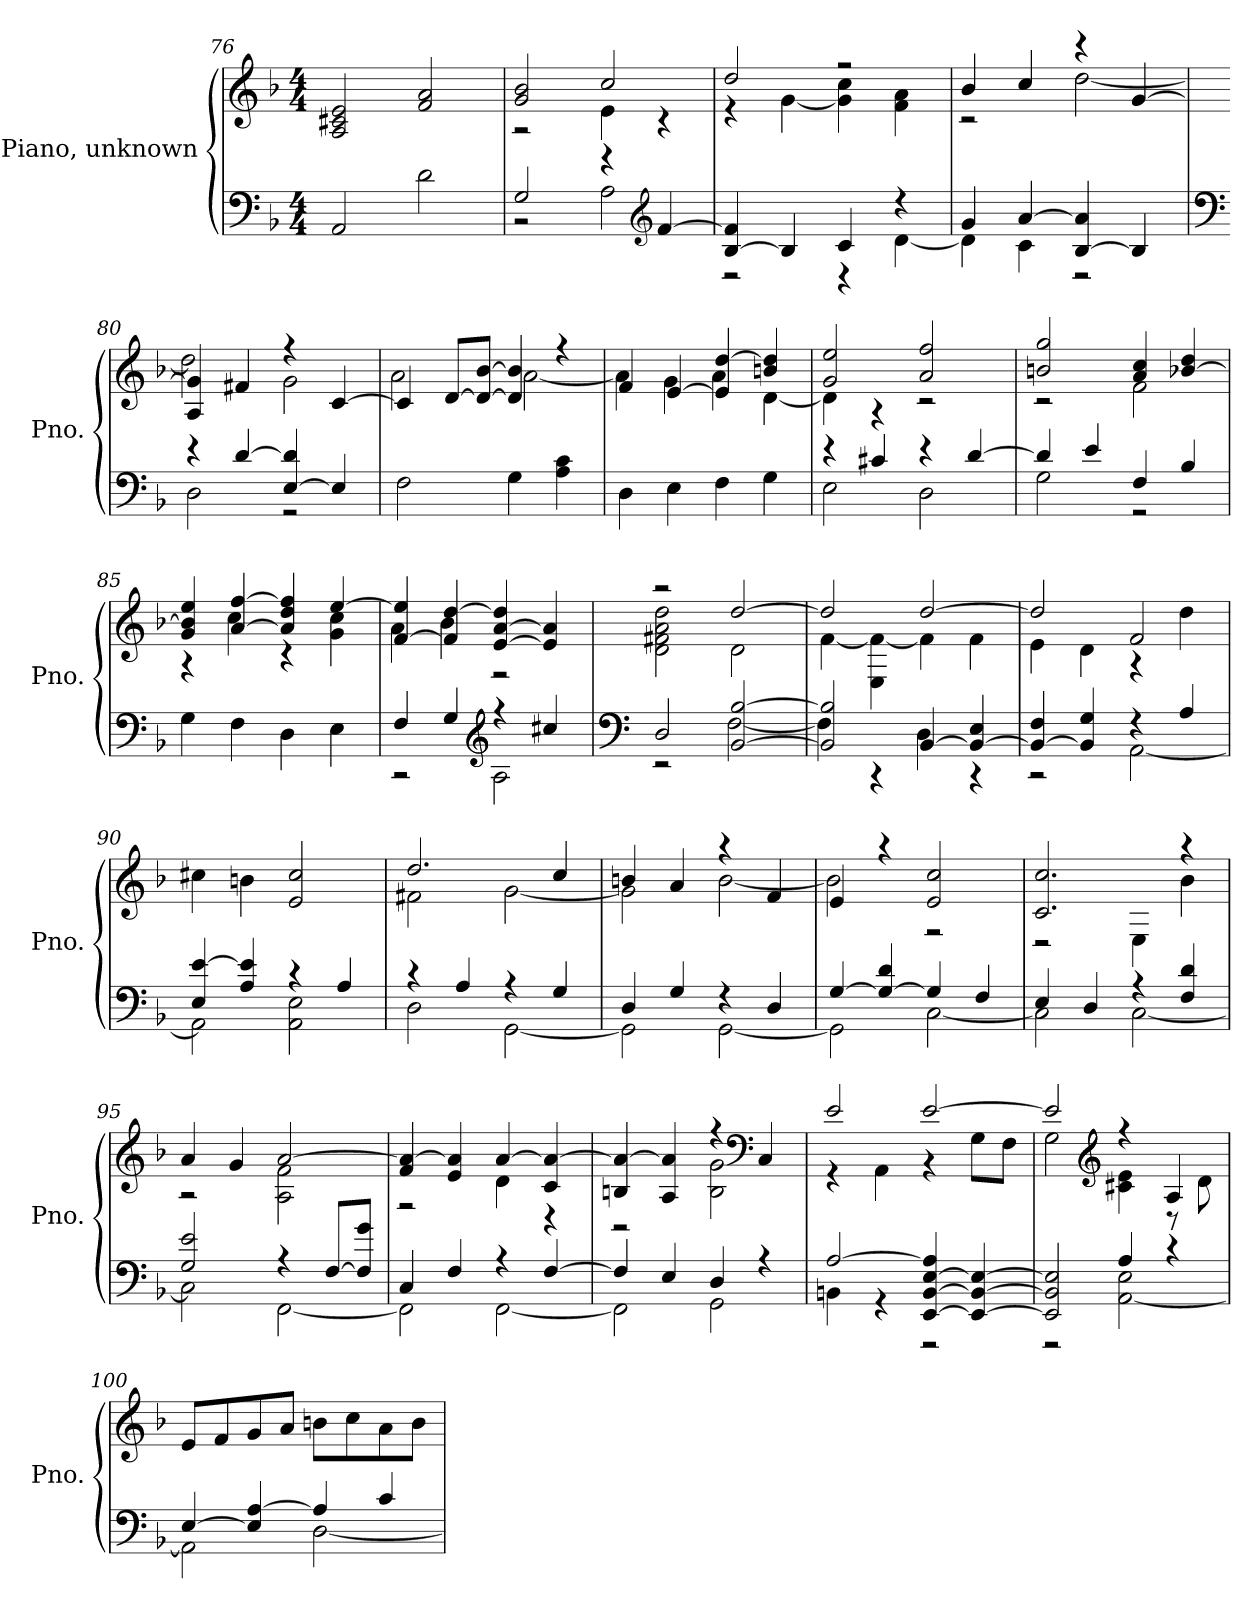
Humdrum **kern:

**kern	**kern
*part1	*part1
*staff2	*staff1
*I"Piano, unknown	*
*I'Pno.	*
*clefF4	*clefG2
*k[b-]	*k[b-]
*M4/4	*M4/4
=76	=76
2AA/	2A/ 2c#X/ 2e/
2d\	2f/ 2a/
=77	=77
*^	*^
2G/	2r	2g/ 2b-/	2r
4r	2A\	2cc/	4e\
*clefG2	*	*	*
[4f/	.	.	4r
=78	=78	=78	=78
[4B-/ 4f/]	2r	2dd/	4r
4B-/]	.	.	[4g\
4c/	4r	2r	4g\] 4cc\
4r	[4d\	.	4f\ 4a\
=79	=79	=79	=79
4g/	4d\]	4b-/	2r
[4a/	4c\	4cc/	.
[4B-/ 4a/]	2r	4r	[2dd\
4B-/]	.	[4g/	.
=80	=80	=80	=80
*clefF4	*	*	*
4r	2D\	4A/ 4g/]	2dd\]
[4d/	.	4f#X/	.
[4E/ 4d/]	2r	4r	2g\
4E/]	.	[4c/	.
*v	*v	*	*
!!LO:LB:g=z	!!
=81	=81	=81
2F\	4c/]	2a\
.	[8d/L	.
.	8d/_ [8b-/J	.
4G\	4d/] 4b-/]	[2a\
4A\ 4c\	4r	.
=82	=82	=82
4D\	4f/	4a\]
4E\	[4e/	4g\
4F\	4e/] [4dd/	4a\
4G\	4bn/ 4dd/]	[4d\
=83	=83	=83
*^	*	*
4r	2E\	2g/ 2ee/	4d\]
4c#X/	.	.	4r
4r	2D\	2a/ 2ff/	2r
[4d/	.	.	.
=84	=84	=84	=84
4d/]	2G\	2bn/ 2gg/	2r
4e/	.	.	.
4F/	2r	4a/ 4cc/	2f\
4B-/	.	[4b-X/ 4dd/	.
*v	*v	*	*
=85	=85	=85
4G\	4g/ 4b-/] 4ee/	4r
4F\	[4a/ [4ff/	4cc\
4D\	4a/] 4dd/ 4ff/]	4r
4E\	[4ee/	4g\ 4cc\
=86	=86	=86
*^	*	*
4F/	2r	[4f/ 4ee/]	4a\
4G/	.	4f/] [4dd/	4b-\
*clefG2	*	*	*
4r	2A\	[4e/ [4a/ 4dd/]	2r
4cc#X/	.	4e/] 4a/]	.
!!LO:LB:g=z	!!
=87	=87	=87	=87
*clefF4	*	*	*
2D/	2r	2r	2d\ 2f#X\ 2a\ 2dd\
[2BB-/ [2B-/	[2F\	[2dd/	2d\
=88	=88	=88	=88
2BB-/] 2B-/]	4F\]	2dd/]	[4f\
.	4r	.	4E\ 4f\_
[4BB-/	4D\	[2dd/	4f\]
4BB-/_ 4E/	4r	.	4f\
=89	=89	=89	=89
4BB-/_ 4F/	2r	2dd/]	4e\
4BB-/] 4G/	.	.	4d\
4r	[2AA\	2f/	4r
4A/	.	.	4dd\
*	*	*v	*v
=90	=90	=90
4E/ [4e/	2AA\]	4cc#X\
4A/ 4e/]	.	4bn\
4r	2AA\ 2E\	2e/ 2cc#/
4A/	.	.
=91	=91	=91
*	*	*^
4r	2D\	2.dd/	2f#X\
4A/	.	.	.
4r	[2GG\	.	[2g\
4G/	.	4cc/	.
=92	=92	=92	=92
4D/	2GG\]	4bn/	2g\]
4G/	.	4a/	.
4r	[2GG\	4r	[2b\
4D/	.	4f/	.
=93	=93	=93	=93
[4G/	2GG\]	4e/	2b\]
4G/_ 4d/	.	4r	.
4G/]	[2C\	2e/ 2cc/	2r
4F/	.	.	.
!!LO:LB:g=z	!!
=94	=94	=94	=94
4E/	2C\]	2.c/ 2.cc/	2r
4D/	.	.	.
4r	[2C\	.	4E\
4F/ 4d/	.	4r	4b-\
=95	=95	=95	=95
2G/ 2e/	2C\]	4a/	2r
.	.	4g/	.
4r	[2FF\	[2a/	2A\ 2f\
[8F/L	.	.	.
8F/] 8g/J	.	.	.
=96	=96	=96	=96
4C/	2FF\]	4f/ 4a/_	2r
4F/	.	4e/ 4a/]	.
4r	[2FF\	[4a/	4d\
[4F/	.	4c/ 4a/_	4r
=97	=97	=97	=97
4F/]	2FF\]	4Bn/ 4a/_	2r
4E/	.	4A/ 4a/]	.
4D/	2GG\	4r	2B\ 2g\
*	*	*clefF4	*
4r	.	4C/	.
=98	=98	=98	=98
[2A/	4BBn\	2e/	4r
.	4r	.	4AA\
[4EE/ [4BB/ [4E/ 4A/]	2r	[2e/	4r
4EE/_ 4BB/_ 4E/_	.	.	8G\L
.	.	.	8F\J
=99	=99	=99	=99
2EE/] 2BB/] 2E/]	2r	2e/]	2G\
*	*	*clefG2	*
4A/	[2AA\ 2E\	4r	4c#X\ 4e\
4r	.	4A/	8r
.	.	.	8d\
*	*	*v	*v
!!LO:LB:g=z
=100	=100	=100
[4E/	2AA\]	8e/L
.	.	8f/
4E/] [4A/	.	8g/
.	.	8a/J
4A/]	[2D\	8bn\L
.	.	8cc\
4c/	.	8a\
.	.	8b\J
*v	*v	*
=	=
*-	*-
